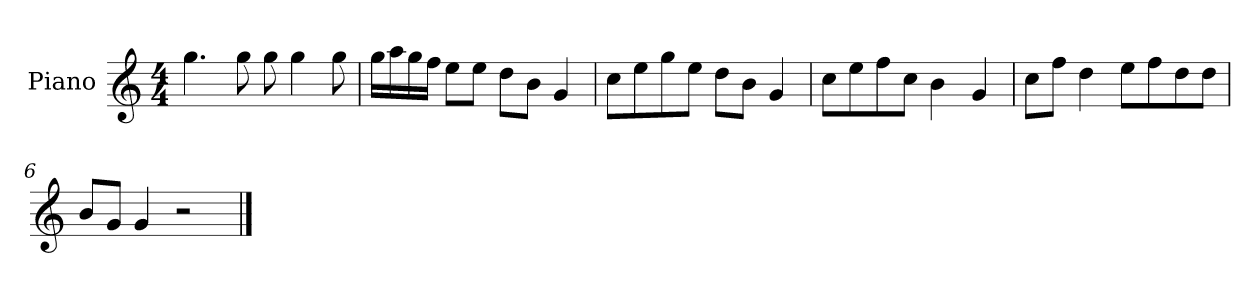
**kern
*part1
*staff1
*I"Piano
*I'P-no
*clefG2
*k[]
*M4/4
*MM90
=1
4.gg\
8gg\
8gg\
4gg\
8gg\
=2
16gg\LL
16aa\
16gg\
16ff\JJ
8ee\L
8ee\J
8dd\L
8b\J
4g/
=3
8cc\L
8ee\
8gg\
8ee\J
8dd\L
8b\J
4g/
=4
8cc\L
8ee\
8ff\
8cc\J
4b\
4g/
=5
8cc\L
8ff\J
4dd\
8ee\L
8ff\
8dd\
8dd\J
=6
8b/L
8g/J
4g/
2r
==
*-
